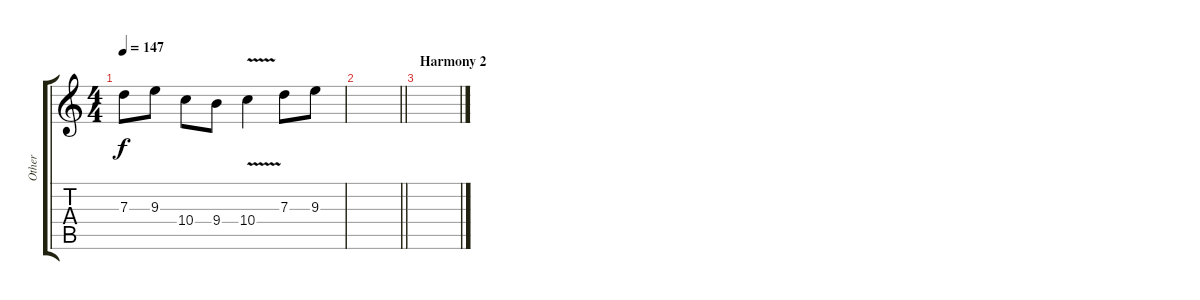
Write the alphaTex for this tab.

\track ("Other" "Other") {instrument distortionguitar}
\staff {score tabs}
\tuning (E4 B3 G3 D3 A2 E2) {hide}
\ts (4 4)
\tempo 147
\clef g2
\ks c
7.3.8{dy f} 9.3.8 10.4.8 9.4.8 10.4{v}.4 7.3.8 9.3.8 |
\barLineRight lightlight
|
\section ("" "Harmony 2")
